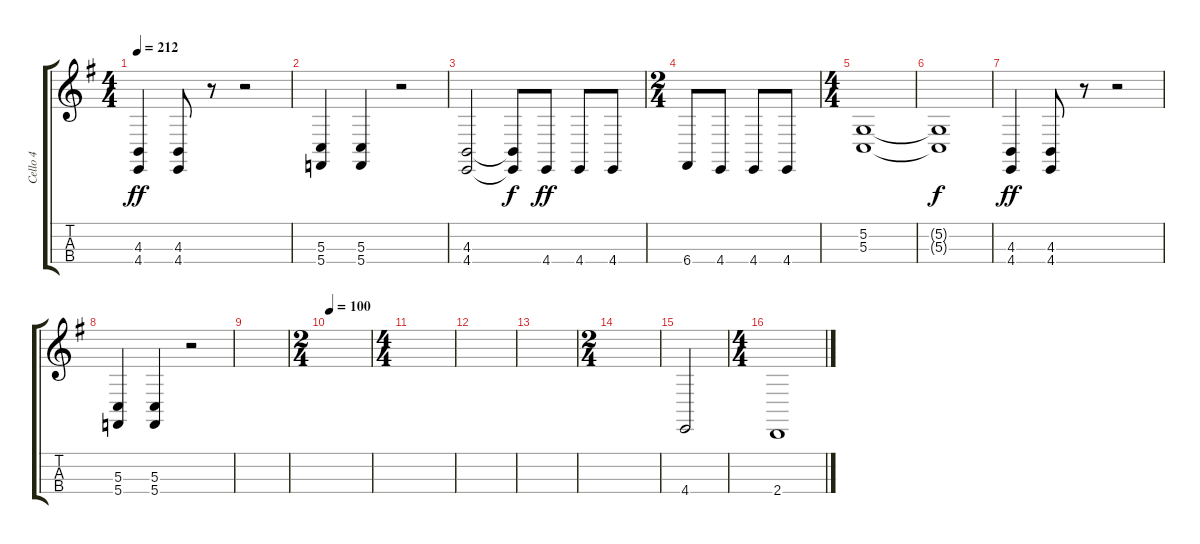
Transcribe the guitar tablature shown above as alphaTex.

\track ("Cello 4" "Cello 4") {instrument cello}
\staff {score tabs}
\tuning (A3 D3 G2 C2) {hide}
\ts (4 4)
\tempo 212
\clef g2
\ks g
(4.3 4.4).4{dy ff} (4.3 4.4).8 r.8 r.2 |
(5.3 5.4).4 (5.3 5.4).4 r.2 |
(4.3 4.4).2 (4.3{t} 4.4{t}).8{dy f} 4.4.8{dy ff} 4.4.8 4.4.8 |
\ts (2 4)
6.4.8 4.4.8 4.4.8 4.4.8 |
\ts (4 4)
(5.2 5.3).1 |
(5.2{t} 5.3{t}).1{dy f} |
(4.3 4.4).4{dy ff} (4.3 4.4).8 r.8 r.2 |
(5.3 5.4).4 (5.3 5.4).4 r.2 |
|
\ts (2 4)
\tempo 100
|
\ts (4 4)
|
|
|
\ts (2 4)
|
4.4.2 |
\ts (4 4)
2.4.1
